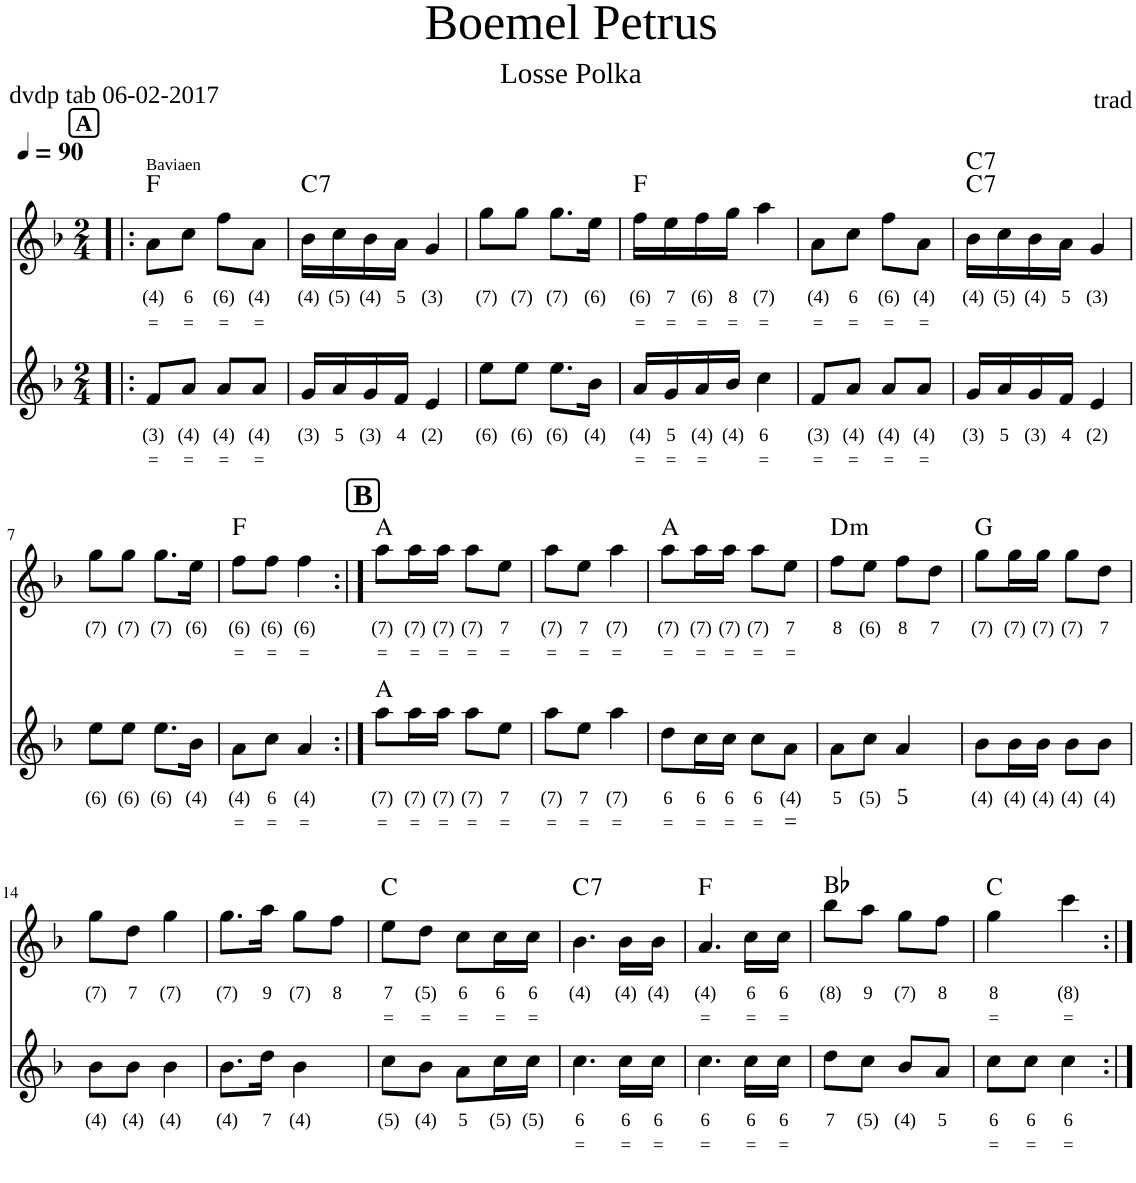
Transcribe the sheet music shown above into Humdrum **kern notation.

**kern	**kern	**text	**text	**kern	**text	**text	**kern	**text	**text	**harte
*part4	*part3	*part3	*part3	*part2	*part2	*part2	*part1	*part1	*part1	*part1
*staff4	*staff3	*staff3	*staff3	*staff2	*staff2	*staff2	*staff1	*staff1	*staff1	*
*I"Voice	*I"Voice	*	*	*I"Voice	*	*	*I"Voice	*	*	*
*I'V	*	*	*	*	*	*	*	*	*	*
*stria5	*stria5	*	*	*	*	*	*	*	*	*
*clefG2	*clefG2	*	*	*clefG2	*	*	*clefG2	*	*	*
*k[b-]	*k[b-]	*	*	*k[b-]	*	*	*k[b-]	*	*	*
*M2/4	*M2/4	*	*	*M2/4	*	*	*M2/4	*	*	*
*MM90	*MM90	*	*	*MM90	*	*	*MM90	*	*	*
!!LO:REH:place=s1:a:B:cj:fs=10.9993:t=A
=1!|:	=1!|:	=1!|:	=1!|:	=1!|:	=1!|:	=1!|:	=1!|:	=1!|:	=1!|:	=1!|:
!	!	!	!	!	!	!	!LO:TX:a:t=Baviaen	!	!	!
!	!	!	!	!	!LO:LY:b	!LO:LY:b	!	!LO:LY:b	!LO:LY:b	!
8FL	8AL	(4)	=	8f/L	(3)	=	8a\L	(4)	=	F:maj
!	!	!	!	!	!LO:LY:b	!LO:LY:b	!	!LO:LY:b	!LO:LY:b	!
16A 16c 16fL	8cJ	6	=	8a/J	(4)	=	8cc\J	6	=	.
16A 16c 16fJJ	.	.	.	.	.	.	.	.	.	.
!	!	!	!	!	!LO:LY:b	!LO:LY:b	!	!LO:LY:b	!LO:LY:b	!
8cL	8fL	(6)	=	8a/L	(4)	=	8ff\L	(6)	=	.
!	!	!	!	!	!LO:LY:b	!LO:LY:b	!	!LO:LY:b	!LO:LY:b	!
8f 8a 8ccJ	8AJ	(4)	=	8a/J	(4)	=	8a\J	(4)	=	.
=2	=2	=2	=2	=2	=2	=2	=2	=2	=2	=2
!	!	!	!	!	!LO:LY:b	!	!	!LO:LY:b	!	!LO:H:kt=7
8cL	16B-LL	(4)	.	16g/LL	(3)	.	16b-\LL	(4)	.	C:7
!	!	!	!	!	!LO:LY:b	!	!	!LO:LY:b	!	!
.	16c	(5)	.	16a/	5	.	16cc\	(5)	.	.
!	!	!	!	!	!LO:LY:b	!	!	!LO:LY:b	!	!
16e 16g 16ccL	16B-	(4)	.	16g/	(3)	.	16b-\	(4)	.	.
!	!	!	!	!	!LO:LY:b	!	!	!LO:LY:b	!	!
16e 16g 16ccJJ	16AJJ	5	.	16f/JJ	4	.	16a\JJ	5	.	.
!	!	!	!	!	!LO:LY:b	!	!	!LO:LY:b	!	!
8GL	4G	(3)	.	4e/	(2)	.	4g/	(3)	.	.
8c 8e 8gJ	.	.	.	.	.	.	.	.	.	.
=3	=3	=3	=3	=3	=3	=3	=3	=3	=3	=3
!	!	!	!	!	!LO:LY:b	!	!	!LO:LY:b	!	!
8cL	8gL	(7)	.	8ee\L	(6)	.	8gg\L	(7)	.	.
!	!	!	!	!	!LO:LY:b	!	!	!LO:LY:b	!	!
16e 16g 16ccL	8gJ	(7)	.	8ee\J	(6)	.	8gg\J	(7)	.	.
16e 16g 16ccJJ	.	.	.	.	.	.	.	.	.	.
!	!	!	!	!	!LO:LY:b	!	!	!LO:LY:b	!	!
8GL	8.gL	(7)	.	8.ee\L	(6)	.	8.gg\L	(7)	.	.
8c 8e 8gJ	.	.	.	.	.	.	.	.	.	.
!	!	!	!	!	!LO:LY:b	!	!	!LO:LY:b	!	!
.	16eJk	(6)	.	16b-\Jk	(4)	.	16ee\Jk	(6)	.	.
=4	=4	=4	=4	=4	=4	=4	=4	=4	=4	=4
!	!	!	!	!	!LO:LY:b	!LO:LY:b	!	!LO:LY:b	!LO:LY:b	!
8FL	16fLL	(6)	=	16a/LL	(4)	=	16ff\LL	(6)	=	F:maj
!	!	!	!	!	!LO:LY:b	!LO:LY:b	!	!LO:LY:b	!LO:LY:b	!
.	16e	7	=	16g/	5	=	16ee\	7	=	.
!	!	!	!	!	!LO:LY:b	!LO:LY:b	!	!LO:LY:b	!LO:LY:b	!
16A 16c 16fL	16f	(6)	=	16a/	(4)	=	16ff\	(6)	=	.
!	!	!	!	!	!LO:LY:b	!	!	!LO:LY:b	!LO:LY:b	!
16A 16c 16fJJ	16gJJ	8	=	16b-/JJ	(4)	.	16gg\JJ	8	=	.
!	!	!	!	!	!LO:LY:b	!LO:LY:b	!	!LO:LY:b	!LO:LY:b	!
8cL	4a	(7)	=	4cc\	6	=	4aa\	(7)	=	.
8f 8a 8ccJ	.	.	.	.	.	.	.	.	.	.
=5	=5	=5	=5	=5	=5	=5	=5	=5	=5	=5
!	!	!	!	!	!LO:LY:b	!LO:LY:b	!	!LO:LY:b	!LO:LY:b	!
8FL	8AL	(4)	=	8f/L	(3)	=	8a\L	(4)	=	.
!	!	!	!	!	!LO:LY:b	!LO:LY:b	!	!LO:LY:b	!LO:LY:b	!
16A 16c 16fL	8cJ	6	=	8a/J	(4)	=	8cc\J	6	=	.
16A 16c 16fJJ	.	.	.	.	.	.	.	.	.	.
!	!	!	!	!	!LO:LY:b	!LO:LY:b	!	!LO:LY:b	!LO:LY:b	!
8cL	8fL	(6)	=	8a/L	(4)	=	8ff\L	(6)	=	.
!	!	!	!	!	!LO:LY:b	!LO:LY:b	!	!LO:LY:b	!LO:LY:b	!
8f 8a 8ccJ	8AJ	(4)	=	8a/J	(4)	=	8a\J	(4)	=	.
=6	=6	=6	=6	=6	=6	=6	=6	=6	=6	=6
!	!	!	!	!	!LO:LY:b	!	!	!LO:LY:b	!	!LO:H:n=1:kt=7
!	!	!	!	!	!	!	!	!	!	!LO:H:n=2:kt=7
8cL	16B-LL	(4)	.	16g/LL	(3)	.	16b-\LL	(4)	.	C:7 C:7
!	!	!	!	!	!LO:LY:b	!	!	!LO:LY:b	!	!
.	16c	(5)	.	16a/	5	.	16cc\	(5)	.	.
!	!	!	!	!	!LO:LY:b	!	!	!LO:LY:b	!	!
16e 16g 16ccL	16B-	(4)	.	16g/	(3)	.	16b-\	(4)	.	.
!	!	!	!	!	!LO:LY:b	!	!	!LO:LY:b	!	!
16e 16g 16ccJJ	16AJJ	5	.	16f/JJ	4	.	16a\JJ	5	.	.
!	!	!	!	!	!LO:LY:b	!	!	!LO:LY:b	!	!
8GL	4G	(3)	.	4e/	(2)	.	4g/	(3)	.	.
8c 8e 8gJ	.	.	.	.	.	.	.	.	.	.
!!LO:LB:g=z
=7	=7	=7	=7	=7	=7	=7	=7	=7	=7	=7
!	!	!	!	!	!LO:LY:b	!	!	!LO:LY:b	!	!
8cL	8gL	(7)	.	8ee\L	(6)	.	8gg\L	(7)	.	.
!	!	!	!	!	!LO:LY:b	!	!	!LO:LY:b	!	!
16e 16g 16ccL	8gJ	(7)	.	8ee\J	(6)	.	8gg\J	(7)	.	.
16e 16g 16ccJJ	.	.	.	.	.	.	.	.	.	.
!	!	!	!	!	!LO:LY:b	!	!	!LO:LY:b	!	!
8GL	8.gL	(7)	.	8.ee\L	(6)	.	8.gg\L	(7)	.	.
8c 8e 8gJ	.	.	.	.	.	.	.	.	.	.
!	!	!	!	!	!LO:LY:b	!	!	!LO:LY:b	!	!
.	16eJk	(6)	.	16b-\Jk	(4)	.	16ee\Jk	(6)	.	.
=8	=8	=8	=8	=8	=8	=8	=8	=8	=8	=8
!	!	!	!	!	!LO:LY:b	!LO:LY:b	!	!LO:LY:b	!LO:LY:b	!
8FL	8fL	(6)	=	8a\L	(4)	=	8ff\L	(6)	=	F:maj
!	!	!	!	!	!LO:LY:b	!LO:LY:b	!	!LO:LY:b	!LO:LY:b	!
16A 16c 16fL	8fJ	(6)	=	8cc\J	6	=	8ff\J	(6)	=	.
16A 16c 16fJJ	.	.	.	.	.	.	.	.	.	.
!	!	!	!	!	!LO:LY:b	!LO:LY:b	!	!LO:LY:b	!LO:LY:b	!
8cL	4f	(6)	=	4a/	(4)	=	4ff\	(6)	=	.
8f 8a 8ccJ	.	.	.	.	.	.	.	.	.	.
!!LO:REH:place=s1:a:B:cj:fs=14:t=B
=9:|!	=9:|!	=9:|!	=9:|!	=9:|!	=9:|!	=9:|!	=9:|!	=9:|!	=9:|!	=9:|!
!	!	!	!	!	!LO:LY:b	!LO:LY:b	!	!LO:LY:b	!LO:LY:b	!
8AL	8aL	(7)	=	8aa\L	(7)	=	8aa\L	(7)	=	A:maj
!	!	!	!	!	!LO:LY:b	!LO:LY:b	!	!LO:LY:b	!LO:LY:b	!
16c 16e 16aL	16aL	(7)	=	16aa\L	(7)	=	16aa\L	(7)	=	.
!	!	!	!	!	!LO:LY:b	!LO:LY:b	!	!LO:LY:b	!LO:LY:b	!
16c 16e 16aJJ	16aJJ	(7)	=	16aa\JJ	(7)	=	16aa\JJ	(7)	=	.
!	!	!	!	!	!LO:LY:b	!LO:LY:b	!	!LO:LY:b	!LO:LY:b	!
8eL	8aL	(7)	=	8aa\L	(7)	=	8aa\L	(7)	=	.
!	!	!	!	!	!LO:LY:b	!LO:LY:b	!	!LO:LY:b	!LO:LY:b	!
8a 8cc 8eeJ	8eJ	7	=	8ee\J	7	=	8ee\J	7	=	.
=10	=10	=10	=10	=10	=10	=10	=10	=10	=10	=10
!	!	!	!	!	!LO:LY:b	!LO:LY:b	!	!LO:LY:b	!LO:LY:b	!
8AL	8aL	(7)	=	8aa\L	(7)	=	8aa\L	(7)	=	.
!	!	!	!	!	!LO:LY:b	!LO:LY:b	!	!LO:LY:b	!LO:LY:b	!
16c 16e 16aL	8eJ	7	=	8ee\J	7	=	8ee\J	7	=	.
16c 16e 16aJJ	.	.	.	.	.	.	.	.	.	.
!	!	!	!	!	!LO:LY:b	!LO:LY:b	!	!LO:LY:b	!LO:LY:b	!
8eL	4a	(7)	=	4aa\	(7)	=	4aa\	(7)	=	.
8a 8cc 8eeJ	.	.	.	.	.	.	.	.	.	.
=11	=11	=11	=11	=11	=11	=11	=11	=11	=11	=11
!	!	!	!	!	!LO:LY:b	!LO:LY:b	!	!LO:LY:b	!LO:LY:b	!
8AL	8aL	(7)	=	8dd\L	6	=	8aa\L	(7)	=	A:maj
!	!	!	!	!	!LO:LY:b	!LO:LY:b	!	!LO:LY:b	!LO:LY:b	!
16c 16e 16aL	16aL	(7)	=	16cc\L	6	=	16aa\L	(7)	=	.
!	!	!	!	!	!LO:LY:b	!LO:LY:b	!	!LO:LY:b	!LO:LY:b	!
16c 16e 16aJJ	16aJJ	(7)	=	16cc\JJ	6	=	16aa\JJ	(7)	=	.
!	!	!	!	!	!LO:LY:b	!LO:LY:b	!	!LO:LY:b	!LO:LY:b	!
8eL	8aL	(7)	=	8cc\L	6	=	8aa\L	(7)	=	.
!	!	!	!	!	!LO:LY:b	!LO:LY:b	!	!LO:LY:b	!LO:LY:b	!
8a 8cc 8eeJ	8eJ	7	=	8a\J	(4)	=	8ee\J	7	=	.
=12	=12	=12	=12	=12	=12	=12	=12	=12	=12	=12
!	!	!	!	!	!LO:LY:b	!	!	!LO:LY:b	!	!LO:H:kt=m
8dL	8fL	8	.	8a\L	5	.	8ff\L	8	.	D:min
!	!	!	!	!	!LO:LY:b	!	!	!LO:LY:b	!	!
16f 16a 16ddL	8eJ	(6)	.	8cc\J	(5)	.	8ee\J	(6)	.	.
16f 16a 16ddJJ	.	.	.	.	.	.	.	.	.	.
!	!	!	!	!	!LO:LY:b	!	!	!LO:LY:b	!	!
8AL	8fL	8	.	4a/	5	.	8ff\L	8	.	.
!	!	!	!	!	!	!	!	!LO:LY:b	!	!
8d 8f 8aJ	8dJ	7	.	.	.	.	8dd\J	7	.	.
=13	=13	=13	=13	=13	=13	=13	=13	=13	=13	=13
!	!	!	!	!	!LO:LY:b	!	!	!LO:LY:b	!	!
8GL	8gL	(7)	.	8b-\L	(4)	.	8gg\L	(7)	.	G:maj
!	!	!	!	!	!LO:LY:b	!	!	!LO:LY:b	!	!
16Bn 16d 16gL	16gL	(7)	.	16b-\L	(4)	.	16gg\L	(7)	.	.
!	!	!	!	!	!LO:LY:b	!	!	!LO:LY:b	!	!
16B 16d 16gJJ	16gJJ	(7)	.	16b-\JJ	(4)	.	16gg\JJ	(7)	.	.
!	!	!	!	!	!LO:LY:b	!	!	!LO:LY:b	!	!
8dL	8gL	(7)	.	8b-\L	(4)	.	8gg\L	(7)	.	.
!	!	!	!	!	!LO:LY:b	!	!	!LO:LY:b	!	!
8B 8d 8gJ	8dJ	7	.	8b-\J	(4)	.	8dd\J	7	.	.
!!LO:LB:g=z
=14	=14	=14	=14	=14	=14	=14	=14	=14	=14	=14
!	!	!	!	!	!LO:LY:b	!	!	!LO:LY:b	!	!
8GL	8gL	(7)	.	8b-\L	(4)	.	8gg\L	(7)	.	.
!	!	!	!	!	!LO:LY:b	!	!	!LO:LY:b	!	!
16Bn 16d 16gL	8dJ	7	.	8b-\J	(4)	.	8dd\J	7	.	.
16B 16d 16gJJ	.	.	.	.	.	.	.	.	.	.
!	!	!	!	!	!LO:LY:b	!	!	!LO:LY:b	!	!
8dL	4g	(7)	.	4b-\	(4)	.	4gg\	(7)	.	.
8B 8d 8gJ	.	.	.	.	.	.	.	.	.	.
=15	=15	=15	=15	=15	=15	=15	=15	=15	=15	=15
!	!	!	!	!	!LO:LY:b	!	!	!LO:LY:b	!	!
8GL	8.gL	(7)	.	8.b-\L	(4)	.	8.gg\L	(7)	.	.
16Bn 16d 16gL	.	.	.	.	.	.	.	.	.	.
!	!	!	!	!	!LO:LY:b	!	!	!LO:LY:b	!	!
16B 16d 16gJJ	16aJk	9	.	16dd\Jk	7	.	16aa\Jk	9	.	.
!	!	!	!	!	!LO:LY:b	!	!	!LO:LY:b	!	!
8dL	8gL	(7)	.	4b-\	(4)	.	8gg\L	(7)	.	.
!	!	!	!	!	!	!	!	!LO:LY:b	!	!
8B 8d 8gJ	8fJ	8	.	.	.	.	8ff\J	8	.	.
=16	=16	=16	=16	=16	=16	=16	=16	=16	=16	=16
!	!	!	!	!	!LO:LY:b	!	!	!LO:LY:b	!LO:LY:b	!
8cL	8eL	7	=	8cc\L	(5)	.	8ee\L	7	=	C:maj
!	!	!	!	!	!LO:LY:b	!	!	!LO:LY:b	!LO:LY:b	!
16e 16g 16ccL	8dJ	(5)	=	8b-\J	(4)	.	8dd\J	(5)	=	.
16e 16g 16ccJJ	.	.	.	.	.	.	.	.	.	.
!	!	!	!	!	!LO:LY:b	!	!	!LO:LY:b	!LO:LY:b	!
8GL	8cL	6	=	8a\L	5	.	8cc\L	6	=	.
!	!	!	!	!	!LO:LY:b	!	!	!LO:LY:b	!LO:LY:b	!
8c 8e 8gJ	16cL	6	=	16cc\L	(5)	.	16cc\L	6	=	.
!	!	!	!	!	!LO:LY:b	!	!	!LO:LY:b	!LO:LY:b	!
.	16cJJ	6	=	16cc\JJ	(5)	.	16cc\JJ	6	=	.
=17	=17	=17	=17	=17	=17	=17	=17	=17	=17	=17
!	!	!	!	!	!LO:LY:b	!LO:LY:b	!	!LO:LY:b	!	!LO:H:kt=7
8cL	4.B-	(4)	.	4.cc\	6	=	4.b-\	(4)	.	C:7
16e 16g 16ccL	.	.	.	.	.	.	.	.	.	.
16e 16g 16ccJJ	.	.	.	.	.	.	.	.	.	.
8GL	.	.	.	.	.	.	.	.	.	.
!	!	!	!	!	!LO:LY:b	!LO:LY:b	!	!LO:LY:b	!	!
8c 8e 8gJ	16B-LL	(4)	.	16cc\LL	6	=	16b-\LL	(4)	.	.
!	!	!	!	!	!LO:LY:b	!LO:LY:b	!	!LO:LY:b	!	!
.	16B-JJ	(4)	.	16cc\JJ	6	=	16b-\JJ	(4)	.	.
=18	=18	=18	=18	=18	=18	=18	=18	=18	=18	=18
!	!	!	!	!	!LO:LY:b	!LO:LY:b	!	!LO:LY:b	!LO:LY:b	!
8FL	4.A	(4)	=	4.cc\	6	=	4.a/	(4)	=	F:maj
16A 16c 16fL	.	.	.	.	.	.	.	.	.	.
16A 16c 16fJJ	.	.	.	.	.	.	.	.	.	.
8cL	.	.	.	.	.	.	.	.	.	.
!	!	!	!	!	!LO:LY:b	!LO:LY:b	!	!LO:LY:b	!LO:LY:b	!
8f 8a 8ccJ	16cLL	6	=	16cc\LL	6	=	16cc\LL	6	=	.
!	!	!	!	!	!LO:LY:b	!LO:LY:b	!	!LO:LY:b	!LO:LY:b	!
.	16cJJ	6	=	16cc\JJ	6	=	16cc\JJ	6	=	.
=19	=19	=19	=19	=19	=19	=19	=19	=19	=19	=19
!	!	!	!	!	!LO:LY:b	!	!	!LO:LY:b	!	!
8B-L	8b-L	(8)	.	8dd\L	7	.	8bb-\L	(8)	.	Bb:maj
!	!	!	!	!	!LO:LY:b	!	!	!LO:LY:b	!	!
16d 16g 16g 16b-L	8aJ	9	.	8cc\J	(5)	.	8aa\J	9	.	.
16d 16g 16b-JJ	.	.	.	.	.	.	.	.	.	.
!	!	!	!	!	!LO:LY:b	!	!	!LO:LY:b	!	!
8GL	8gL	(7)	.	8b-/L	(4)	.	8gg\L	(7)	.	.
!	!	!	!	!	!LO:LY:b	!	!	!LO:LY:b	!	!
8d 8g 8b-J	8fJ	8	.	8a/J	5	.	8ff\J	8	.	.
=20	=20	=20	=20	=20	=20	=20	=20	=20	=20	=20
!	!	!	!	!	!LO:LY:b	!LO:LY:b	!	!LO:LY:b	!LO:LY:b	!
8cL	4g	8	=	8cc\L	6	=	4gg\	8	=	C:maj
!	!	!	!	!	!LO:LY:b	!LO:LY:b	!	!	!	!
16e 16g 16ccL	.	.	.	8cc\J	6	=	.	.	.	.
16e 16g 16ccJJ	.	.	.	.	.	.	.	.	.	.
!	!	!	!	!	!LO:LY:b	!LO:LY:b	!	!LO:LY:b	!LO:LY:b	!
8GL	4cc	(8)	=	4cc\	6	=	4ccc\	(8)	=	.
8c 8e 8gJ	.	.	.	.	.	.	.	.	.	.
=:|!	=:|!	=:|!	=:|!	=:|!	=:|!	=:|!	=:|!	=:|!	=:|!	=:|!
*-	*-	*-	*-	*-	*-	*-	*-	*-	*-	*-
